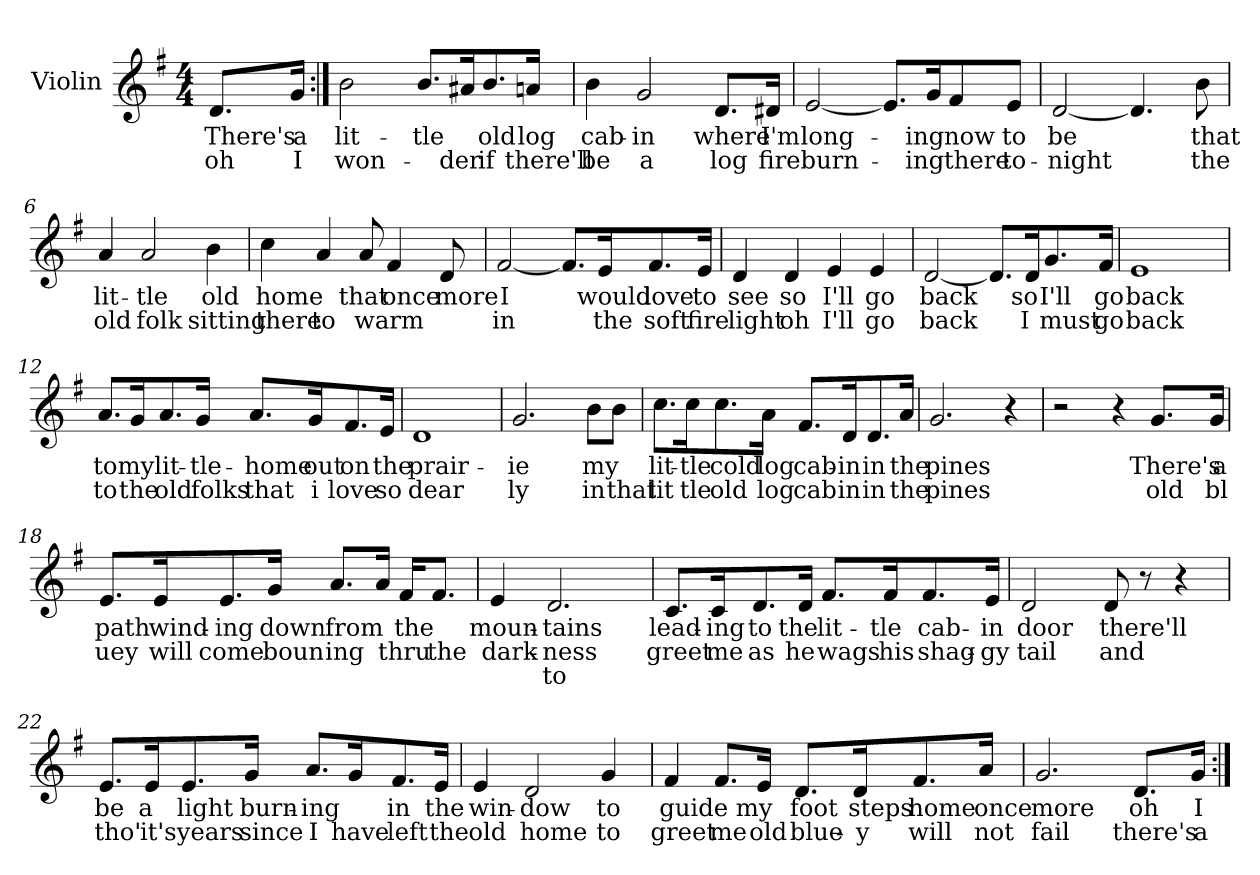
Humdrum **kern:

**kern	**text	**text	**text
*part1	*part1	*part1	*part1
*staff1	*staff1	*staff1	*staff1
*I"Violin	*	*	*
*I'Vln	*	*	*
*clefG2	*	*	*
*k[f#]	*	*	*
*G:	*	*	*
*M4/4	*	*	*
=1	=1	=1	=1
8.d/L	There's	oh	.
16g/Jk	a	I	.
=2:|!	=2:|!	=2:|!	=2:|!
2b\	lit-	won-	.
8.b/L	tle	.	.
16a#X/K	.	der	.
8.b/	old	if	.
16an/Jk	log	there'll	.
=3	=3	=3	=3
4b\	cab-	be	.
2g/	in	a	.
8.d/L	where	log	.
16d#X/Jk	I'm	fire	.
=4	=4	=4	=4
[2e/	long-	burn-	.
8.e/L]	.	.	.
16g/K	ing	ing	.
8f#/	now	there	.
8e/J	to	to-	.
=5	=5	=5	=5
[2d/	be	night	.
4.d/]	.	.	.
8b\	that	the	.
!!LO:LB:g=z
=6	=6	=6	=6
4a/	lit-	old	.
2a/	tle	folk	.
4b\	old	sitting	.
=7	=7	=7	=7
4cc\	home	there	.
4a/	.	to	.
8a/	that	warm	.
4f#/	once	.	.
8d/	more	.	.
=8	=8	=8	=8
[2f#/	I	in	.
8.f#/L]	.	.	.
16e/K	would	the	.
8.f#/	love	soft	.
16e/Jk	to	fire	.
=9	=9	=9	=9
4d/	see	light	.
4d/	so	oh	.
4e/	I'll	I'll	.
4e/	go	go	.
!!LO:LB:g=z
=10	=10	=10	=10
[2d/	back	back	.
8.d/L]	.	.	.
16d/K	so	I	.
8.g/	I'll	must	.
16f#/Jk	go	go	.
=11	=11	=11	=11
1e	back	back	.
=12	=12	=12	=12
8.a/L	to	to	.
16g/K	my	the	.
8.a/	lit-	old	.
16g/Jk	tle-	folks	.
8.a/L	home	that	.
16g/K	out	i	.
8.f#/	on	love	.
16e/Jk	the	so	.
=13	=13	=13	=13
1d	prair-	dear	.
!!LO:LB:g=z
=14	=14	=14	=14
2.g/	ie	ly	.
8b\L	my	in	.
8b\J	.	that	.
=15	=15	=15	=15
8.cc\L	lit-	lit	.
16cc\K	-tle	tle	.
8.cc\	cold	old	.
16a\Jk	log	log	.
8.f#/L	cab-	cab	.
16d/K	in	in	.
8.d/	in	in	.
16a/Jk	the	the	.
=16	=16	=16	=16
2.g/	pines	pines	.
4r	.	.	.
=17	=17	=17	=17
2r	.	.	.
4r	.	.	.
8.g/L	There's	old	.
16g/Jk	a	bl	.
!!LO:LB:g=z
=18	=18	=18	=18
8.e/L	path	uey	.
16e/K	wind-	will	.
8.e/	ing	come	.
16g/Jk	down	boun	.
8.a/L	from	ing	.
16a/Jk	.	.	.
16f#/KL	the	thru	.
8.f#/J	.	the	.
=19	=19	=19	=19
4e/	moun-	dark-	.
2.d/	tains	ness	to
=20	=20	=20	=20
8.c/L	lead-	greet	.
16c/K	ing	me	.
8.d/	to	as	.
16d/Jk	the	he	.
8.f#/L	lit-	wags	.
16f#/K	tle	his	.
8.f#/	cab-	shag-	.
16e/Jk	in	gy	.
=21	=21	=21	=21
2d/	door	tail	.
8d/	there'll	and	.
8r	.	.	.
4r	.	.	.
!!LO:LB:g=z
=22	=22	=22	=22
8.e/L	be	tho'	.
16e/K	a	it's	.
8.e/	light	years	.
16g/Jk	burn-	since	.
8.a/L	ing	I	.
16g/K	.	have	.
8.f#/	in	left	.
16e/Jk	the	the	.
=23	=23	=23	=23
4e/	win-	old	.
2d/	dow	home	.
4g/	to	to	.
=24	=24	=24	=24
4f#/	guide	greet	.
8.f#/L	.	me	.
16e/Jk	my	old	.
8.d/L	foot	blue-	.
16d/K	steps	y	.
8.f#/	home	will	.
16a/Jk	once	not	.
=25	=25	=25	=25
2.g/	more	fail	.
8.d/L	oh	there's	.
16g/Jk	I	a	.
=:|!	=:|!	=:|!	=:|!
*-	*-	*-	*-
